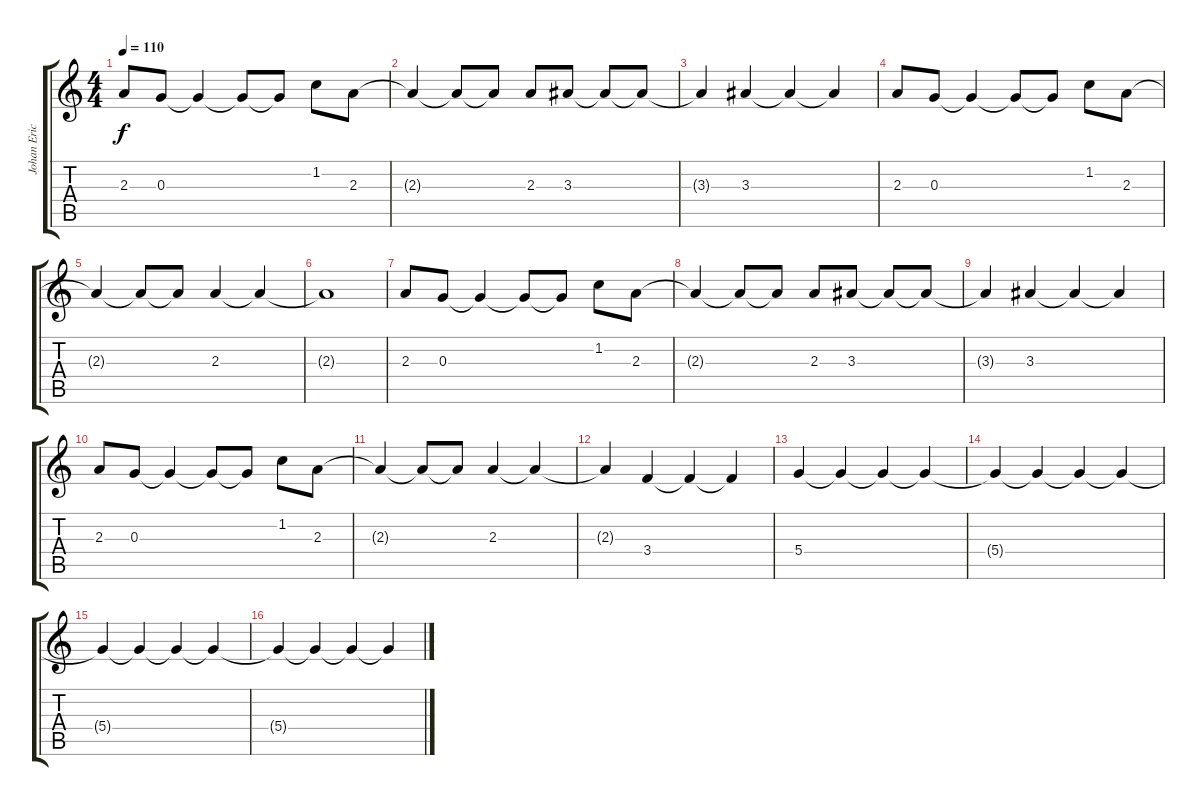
\track ("Johan Ericson" "Johan Eric") {instrument distortionguitar}
\staff {score tabs}
\tuning (E4 B3 G3 D3 A2 D2) {hide}
\ts (4 4)
\tempo 110
\clef g2
\ks c
2.3.8{dy f instrument distortionguitar} 0.3.8 0.3{t}.4 0.3{t}.8 0.3{t}.8 1.2.8 2.3.8 |
2.3{t}.4 2.3{t}.8 2.3{t}.8 2.3.8 3.3.8 3.3{t}.8 3.3{t}.8 |
3.3{t}.4 3.3.4 3.3{t}.4 3.3{t}.4 |
2.3.8 0.3.8 0.3{t}.4 0.3{t}.8 0.3{t}.8 1.2.8 2.3.8 |
2.3{t}.4 2.3{t}.8 2.3{t}.8 2.3.4 2.3{t}.4 |
2.3{t}.1 |
2.3.8 0.3.8 0.3{t}.4 0.3{t}.8 0.3{t}.8 1.2.8 2.3.8 |
2.3{t}.4 2.3{t}.8 2.3{t}.8 2.3.8 3.3.8 3.3{t}.8 3.3{t}.8 |
3.3{t}.4 3.3.4 3.3{t}.4 3.3{t}.4 |
2.3.8 0.3.8 0.3{t}.4 0.3{t}.8 0.3{t}.8 1.2.8 2.3.8 |
2.3{t}.4 2.3{t}.8 2.3{t}.8 2.3.4 2.3{t}.4 |
2.3{t}.4 3.4.4 3.4{t}.4 3.4{t}.4 |
5.4.4 5.4{t}.4 5.4{t}.4 5.4{t}.4 |
5.4{t}.4 5.4{t}.4 5.4{t}.4 5.4{t}.4 |
5.4{t}.4 5.4{t}.4 5.4{t}.4 5.4{t}.4 |
5.4{t}.4 5.4{t}.4 5.4{t}.4 5.4{t}.4
